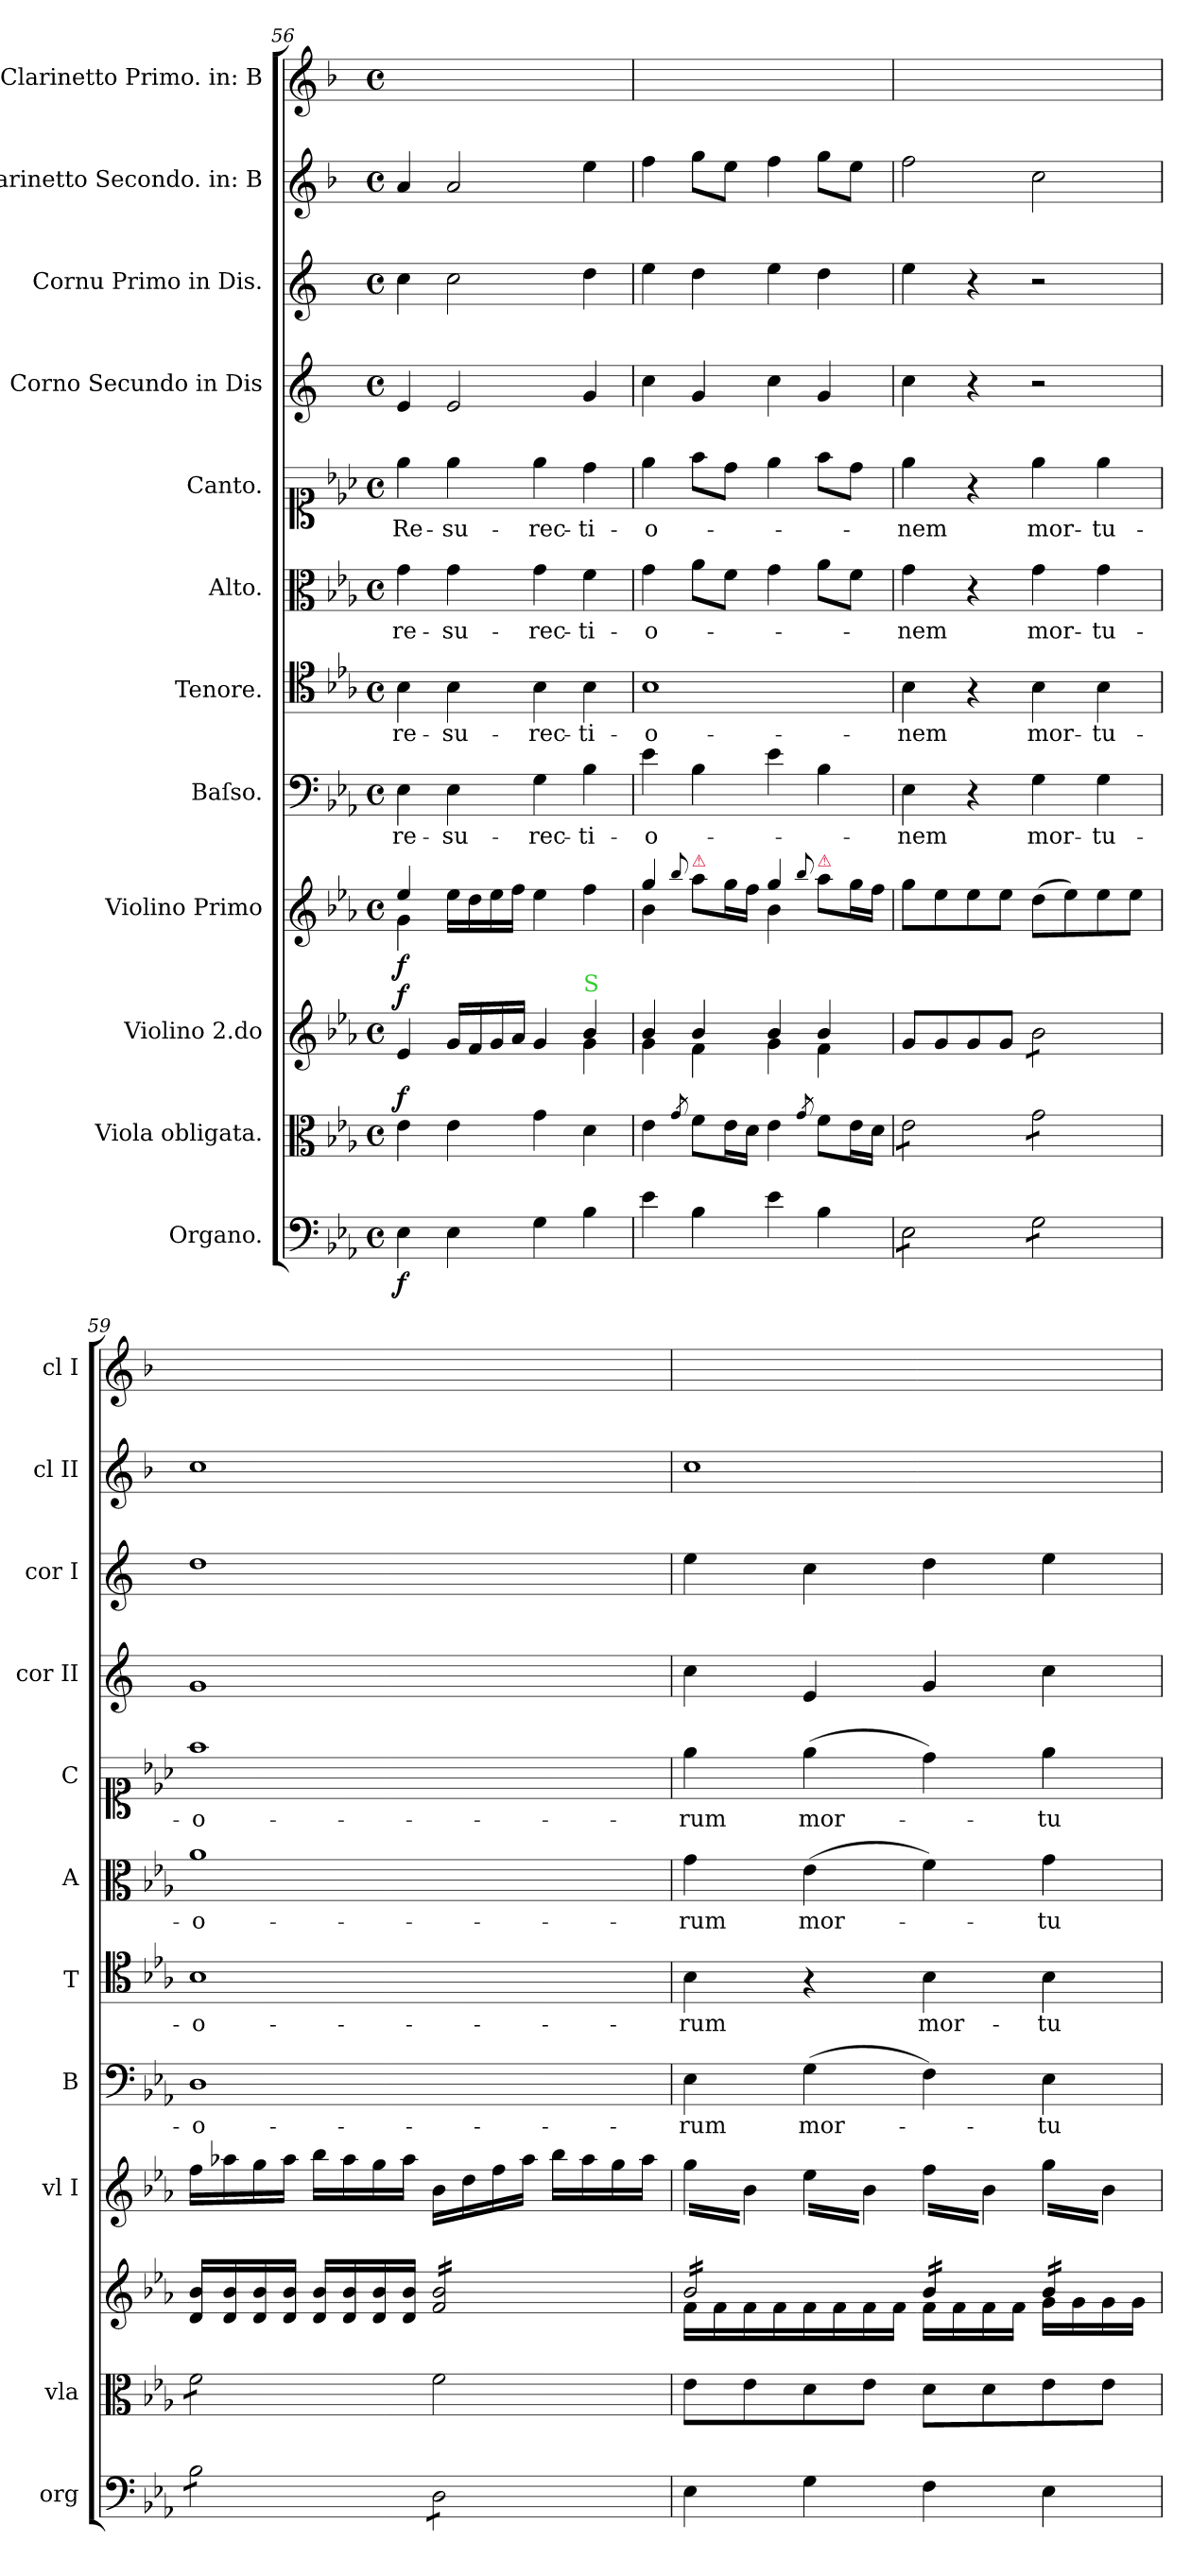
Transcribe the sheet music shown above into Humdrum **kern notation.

**kern	**dynam	**kern	**dynam	**kern	**dynam	**kern	**dynam	**kern	**text	**kern	**text	**kern	**text	**kern	**text	**kern	**kern	**kern	**kern
*part12	*part12	*part11	*part11	*part10	*part10	*part9	*part9	*part8	*part8	*part7	*part7	*part6	*part6	*part5	*part5	*part4	*part3	*part2	*part1
*staff12	*staff12	*staff11	*staff11	*staff10	*staff10	*staff9	*staff9	*staff8	*staff8	*staff7	*staff7	*staff6	*staff6	*staff5	*staff5	*staff4	*staff3	*staff2	*staff1
*I"Organo.	*	*I"Viola obligata.	*	*I"Violino 2.do	*	*I"Violino Primo	*	*I"Baſso.	*	*I"Tenore.	*	*I"Alto.	*	*I"Canto.	*	*I"Corno Secundo in Dis	*I"Cornu Primo in Dis.	*I"Clarinetto Secondo. in: B	*I"Clarinetto Primo. in: B
*I'org	*	*I'vla	*	*	*	*I'vl I	*	*I'B	*	*I'T	*	*I'A	*	*I'C	*	*I'cor II	*I'cor I	*I'cl II	*I'cl I
*clefF4	*	*clefC3	*	*clefG2	*	*clefG2	*	*clefF4	*	*clefC4	*	*clefC3	*	*clefC1	*	*clefG2	*clefG2	*clefG2	*clefG2
*	*	*	*	*	*	*	*	*	*	*	*	*	*	*	*	*ITrd5c9	*ITrd5c9	*ITrd1c2	*ITrd1c2
*k[b-e-a-]	*	*k[b-e-a-]	*	*k[b-e-a-]	*	*k[b-e-a-]	*	*k[b-e-a-]	*	*k[b-e-a-]	*	*k[b-e-a-]	*	*k[b-e-a-]	*	*k[b-e-a-]	*k[b-e-a-]	*k[b-e-a-]	*k[b-e-a-]
*E-:	*	*E-:	*	*E-:	*	*E-:	*	*E-:	*	*E-:	*	*E-:	*	*E-:	*	*E-:	*E-:	*E-:	*E-:
*M4/4	*	*M4/4	*	*M4/4	*	*M4/4	*	*M4/4	*	*M4/4	*	*M4/4	*	*M4/4	*	*M4/4	*M4/4	*M4/4	*M4/4
*met(c)	*	*met(c)	*	*met(c)	*	*met(c)	*	*met(c)	*	*met(c)	*	*met(c)	*	*met(c)	*	*met(c)	*met(c)	*met(c)	*met(c)
=56	=56	=56	=56	=56	=56	=56	=56	=56	=56	=56	=56	=56	=56	=56	=56	=56	=56	=56	=56
*	*	*	*	*^	*	*^	*	*	*	*	*	*	*	*	*	*	*	*	*
!	!	!	!LO:DY:a	!	!	!LO:DY:a	!	!	!	!	!	!	!	!	!	!	!	!	!	!	!
4E-\	f	4e-\	f	4e-/	2reyy	f	4ee-/	4g\	f	4E-\	re-	4B-\	re-	4g\	re-	4ee-\	Re-	4G/	4e-\	4g/	1ryy
4E-\	.	4e-\	.	16g/LL	.	.	16ee-\LL	4rcyy	.	4E-\	-su-	4B-\	-su-	4g\	-su-	4ee-\	-su-	2G/	2e-\	2g/	.
.	.	.	.	16f/	.	.	16dd\	.	.	.	.	.	.	.	.	.	.	.	.	.	.
.	.	.	.	16g/	.	.	16ee-\	.	.	.	.	.	.	.	.	.	.	.	.	.	.
.	.	.	.	16a-/JJ	.	.	16ff\JJ	.	.	.	.	.	.	.	.	.	.	.	.	.	.
4G\	.	4g\	.	4g/	4reyy	.	4ee-\	2rgyy	.	4G\	-rec-	4B-\	-rec-	4g\	-rec-	4ee-\	-rec-	.	.	.	.
!	!	!	!	!LO:TX:a:color=limegreen:t=S	!	!	!	!	!	!	!	!	!	!	!	!	!	!	!	!	!
4B-\	.	4d\	.	4b-/	4g\	.	4ff\	.	.	4B-\	-ti-	4B-\	-ti-	4f\	-ti-	4dd\	-ti-	4B-/	4f\	4dd\	.
=57	=57	=57	=57	=57	=57	=57	=57	=57	=57	=57	=57	=57	=57	=57	=57	=57	=57	=57	=57	=57	=57
4e-\	.	4e-\	.	4b-/	4g\	.	4gg/	4b-\	.	4e-\	-o-	1B-	-o-	4g\	-o-	4ee-\	-o-	4e-\	4g\	4ee-\	1ryy
.	.	8qg/	.	.	.	.	8qqbb-/	.	.	.	.	.	.	.	.	.	.	.	.	.	.
!	!	!	!	!	!	!	!LO:TX:a:color=crimson:t=⚠	!	!	!	!	!	!	!	!	!	!	!	!	!	!
4B-\	.	8f\L	.	4b-/	4f\	.	8aa-\L	4ryy	.	4B-\	.	.	.	8a-\L	.	8ff\L	.	4B-/	4f\	8ff\L	.
.	.	16e-\L	.	.	.	.	16gg\L	.	.	.	.	.	.	8f\J	.	8dd\J	.	.	.	8dd\J	.
.	.	16d\JJ	.	.	.	.	16ff\JJ	.	.	.	.	.	.	.	.	.	.	.	.	.	.
4e-\	.	4e-\	.	4b-/	4g\	.	4gg/	4b-\	.	4e-\	.	.	.	4g\	.	4ee-\	.	4e-\	4g\	4ee-\	.
.	.	8qg/	.	.	.	.	8qqbb-/	.	.	.	.	.	.	.	.	.	.	.	.	.	.
!	!	!	!	!	!	!	!LO:TX:a:color=crimson:t=⚠	!	!	!	!	!	!	!	!	!	!	!	!	!	!
4B-\	.	8f\L	.	4b-/	4f\	.	8aa-\L	4ryy	.	4B-\	.	.	.	8a-\L	.	8ff\L	.	4B-/	4f\	8ff\L	.
.	.	16e-\L	.	.	.	.	16gg\L	.	.	.	.	.	.	8f\J	.	8dd\J	.	.	.	8dd\J	.
.	.	16d\JJ	.	.	.	.	16ff\JJ	.	.	.	.	.	.	.	.	.	.	.	.	.	.
*	*	*	*	*v	*v	*	*	*	*	*	*	*	*	*	*	*	*	*	*	*	*
*	*	*	*	*	*	*v	*v	*	*	*	*	*	*	*	*	*	*	*	*	*
=58	=58	=58	=58	=58	=58	=58	=58	=58	=58	=58	=58	=58	=58	=58	=58	=58	=58	=58	=58
*tremolo	*	*	*	*	*	*	*	*	*	*	*	*	*	*	*	*	*	*	*
*	*	*tremolo	*	*	*	*	*	*	*	*	*	*	*	*	*	*	*	*	*
8E-\L	.	8e-\L	.	8g/L	.	8gg\L	.	4E-\	-nem	4B-\	-nem	4g\	-nem	4ee-\	-nem	4e-\	4g\	2ee-\	1ryy
8E-\	.	8e-\	.	8g/	.	8ee-\	.	.	.	.	.	.	.	.	.	.	.	.	.
8E-\	.	8e-\	.	8g/	.	8ee-\	.	4r	.	4r	.	4r	.	4r	.	4r	4r	.	.
8E-\J	.	8e-\J	.	8g/J	.	8ee-\J	.	.	.	.	.	.	.	.	.	.	.	.	.
*	*	*	*	*tremolo	*	*	*	*	*	*	*	*	*	*	*	*	*	*	*
8G\L	.	8g\L	.	8b-\L	.	(8dd\L	.	4G\	mor-	4B-\	mor-	4g\	mor-	4ee-\	mor-	2r	2r	2b-\	.
8G\	.	8g\	.	8b-\	.	8ee-\)	.	.	.	.	.	.	.	.	.	.	.	.	.
8G\	.	8g\	.	8b-\	.	8ee-\	.	4G\	-tu-	4B-\	-tu-	4g\	-tu-	4ee-\	-tu-	.	.	.	.
8G\J	.	8g\J	.	8b-\J	.	8ee-\J	.	.	.	.	.	.	.	.	.	.	.	.	.
*	*	*	*	*Xtremolo	*	*	*	*	*	*	*	*	*	*	*	*	*	*	*
=59	=59	=59	=59	=59	=59	=59	=59	=59	=59	=59	=59	=59	=59	=59	=59	=59	=59	=59	=59
8B-\L	.	8f\L	.	16d/ 16b-/LL	.	16ff\LL	.	1D	-o-	1B-	-o-	1a-	-o-	1ff	-o-	1B-	1f	1b-	1ryy
.	.	.	.	16d/ 16b-/	.	16aa-X\	.	.	.	.	.	.	.	.	.	.	.	.	.
8B-\	.	8f\	.	16d/ 16b-/	.	16gg\	.	.	.	.	.	.	.	.	.	.	.	.	.
.	.	.	.	16d/ 16b-/JJ	.	16aa-\JJ	.	.	.	.	.	.	.	.	.	.	.	.	.
8B-\	.	8f\	.	16d/ 16b-/LL	.	16bb-\LL	.	.	.	.	.	.	.	.	.	.	.	.	.
.	.	.	.	16d/ 16b-/	.	16aa-\	.	.	.	.	.	.	.	.	.	.	.	.	.
8B-\J	.	8f\J	.	16d/ 16b-/	.	16gg\	.	.	.	.	.	.	.	.	.	.	.	.	.
*	*	*Xtremolo	*	*	*	*	*	*	*	*	*	*	*	*	*	*	*	*	*
.	.	.	.	16d/ 16b-/JJ	.	16aa-\JJ	.	.	.	.	.	.	.	.	.	.	.	.	.
*	*	*	*	*tremolo	*	*	*	*	*	*	*	*	*	*	*	*	*	*	*
8D\L	.	2f\	.	16f/ 16b-/LL	.	16b-\LL	.	.	.	.	.	.	.	.	.	.	.	.	.
.	.	.	.	16f/ 16b-/	.	16dd\	.	.	.	.	.	.	.	.	.	.	.	.	.
8D\	.	.	.	16f/ 16b-/	.	16ff\	.	.	.	.	.	.	.	.	.	.	.	.	.
.	.	.	.	16f/ 16b-/	.	16aa-\JJ	.	.	.	.	.	.	.	.	.	.	.	.	.
8D\	.	.	.	16f/ 16b-/	.	16bb-\LL	.	.	.	.	.	.	.	.	.	.	.	.	.
.	.	.	.	16f/ 16b-/	.	16aa-\	.	.	.	.	.	.	.	.	.	.	.	.	.
8D\J	.	.	.	16f/ 16b-/	.	16gg\	.	.	.	.	.	.	.	.	.	.	.	.	.
*Xtremolo	*	*	*	*	*	*	*	*	*	*	*	*	*	*	*	*	*	*	*
.	.	.	.	16f/ 16b-/JJ	.	16aa-\JJ	.	.	.	.	.	.	.	.	.	.	.	.	.
=60	=60	=60	=60	=60	=60	=60	=60	=60	=60	=60	=60	=60	=60	=60	=60	=60	=60	=60	=60
*	*	*	*	*^	*	*	*	*	*	*	*	*	*	*	*	*	*	*	*
*	*	*	*	*	*	*	*tremolo	*	*	*	*	*	*	*	*	*	*	*	*	*
4E-\	.	8e-\L	.	16b-/LL	16f\LL	.	16gg\LL	.	4E-\	-rum	4B-\	-rum	4g\	-rum	4ee-\	-rum	4e-\	4g\	1b-	1ryy
.	.	.	.	16b-/	16f\	.	16b-\	.	.	.	.	.	.	.	.	.	.	.	.	.
.	.	8e-\	.	16b-/	16f\	.	16gg\	.	.	.	.	.	.	.	.	.	.	.	.	.
.	.	.	.	16b-/	16f\	.	16b-\JJ	.	.	.	.	.	.	.	.	.	.	.	.	.
!	!	!	!	!	!	!	!	!	!	!	!	!	!	!	!	!LO:LY:i	!	!	!	!
4G\	.	8d\	.	16b-/	16f\	.	16ee-\LL	.	(4G\	mor-	4r	.	(4e-\	mor-	(4ee-\	mor-	4G/	4e-\	.	.
.	.	.	.	16b-/	16f\	.	16b-\	.	.	.	.	.	.	.	.	.	.	.	.	.
.	.	8e-\J	.	16b-/	16f\	.	16ee-\	.	.	.	.	.	.	.	.	.	.	.	.	.
.	.	.	.	16b-/JJ	16f\JJ	.	16b-\JJ	.	.	.	.	.	.	.	.	.	.	.	.	.
!	!	!	!	!	!	!	!	!	!	!	!	!LO:LY:i	!	!	!	!	!	!	!	!
4F\	.	8d\L	.	16b-/LL	16f\LL	.	16ff\LL	.	4F\)	.	4B-\	mor-	4f\)	.	4dd\)	.	4B-/	4f\	.	.
.	.	.	.	16b-/	16f\	.	16b-\	.	.	.	.	.	.	.	.	.	.	.	.	.
.	.	8d\	.	16b-/	16f\	.	16ff\	.	.	.	.	.	.	.	.	.	.	.	.	.
.	.	.	.	16b-/JJ	16f\JJ	.	16b-\JJ	.	.	.	.	.	.	.	.	.	.	.	.	.
!	!	!	!	!	!	!	!	!	!	!	!	!LO:LY:i	!	!	!	!LO:LY:i	!	!	!	!
4E-\	.	8e-\	.	16b-/LL	16g\LL	.	16gg\LL	.	4E-\	-tu-	4B-\	-tu-	4g\	-tu-	4ee-\	-tu-	4e-\	4g\	.	.
.	.	.	.	16b-/	16g\	.	16b-\	.	.	.	.	.	.	.	.	.	.	.	.	.
.	.	8e-\J	.	16b-/	16g\	.	16gg\	.	.	.	.	.	.	.	.	.	.	.	.	.
.	.	.	.	16b-/JJ	16g\JJ	.	16b-\JJ	.	.	.	.	.	.	.	.	.	.	.	.	.
*	*	*	*	*	*	*	*Xtremolo	*	*	*	*	*	*	*	*	*	*	*	*	*
*	*	*	*	*Xtremolo	*	*	*	*	*	*	*	*	*	*	*	*	*	*	*	*
.	.	.	.	.	.	.	.	.	.	.	.	.	.	.	.	.	.	.	.	.
.	.	.	.	.	.	.	.	.	.	.	.	.	.	.	.	.	.	.	.	.
*	*	*	*	*v	*v	*	*	*	*	*	*	*	*	*	*	*	*	*	*	*
=	=	=	=	=	=	=	=	=	=	=	=	=	=	=	=	=	=	=	=
*-	*-	*-	*-	*-	*-	*-	*-	*-	*-	*-	*-	*-	*-	*-	*-	*-	*-	*-	*-
